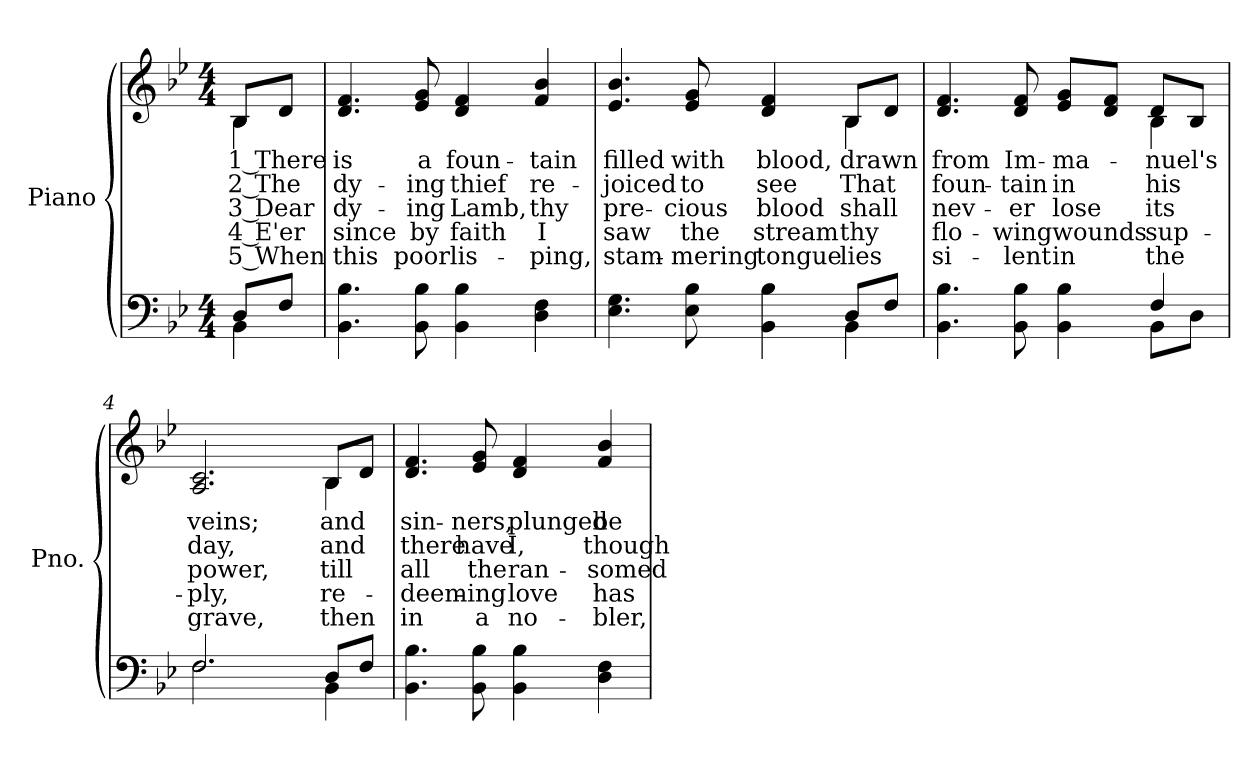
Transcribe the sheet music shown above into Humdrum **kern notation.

**kern	**kern	**text	**text	**text	**text	**text
*part2	*part1	*part1	*part1	*part1	*part1	*part1
*staff2	*staff1	*staff1	*staff1	*staff1	*staff1	*staff1
*I"Piano	*I"Piano	*	*	*	*	*
*I'Pno.	*I'Pno.	*	*	*	*	*
!!LO:PB:g=z
*clefF4	*clefG2	*	*	*	*	*
*k[b-e-]	*k[b-e-]	*	*	*	*	*
*B-:	*B-:	*	*	*	*	*
*M4/4	*M4/4	*	*	*	*	*
=	=	=	=	=	=	=
*^	*	*	*	*	*	*
!	!	!	!LO:LY:b:color=#000000	!LO:LY:b:color=#000000	!LO:LY:b:color=#000000	!LO:LY:b:color=#000000	!LO:LY:b:color=#000000
*	*	*^	*	*	*	*	*
8Di/L	4BB-i\	8B-i/L	4B-i\	1 There	2 The	3 Dear	4 E'er	5 When
8Fi/J	.	8di/J	.	.	.	.	.	.
*v	*v	*	*	*	*	*	*	*
*	*v	*v	*	*	*	*	*
=1	=1	=1	=1	=1	=1	=1
!	!	!LO:LY:b:color=#000000	!LO:LY:b:color=#000000	!LO:LY:b:color=#000000	!LO:LY:b:color=#000000	!LO:LY:b:color=#000000
4.BB-i\ 4.B-i	4.di/ 4.fi	is	dy-	dy-	-since	this
!	!	!LO:LY:b:color=#000000	!LO:LY:b:color=#000000	!LO:LY:b:color=#000000	!LO:LY:b:color=#000000	!LO:LY:b:color=#000000
8BB-i\ 8B-i	8e-i/ 8gi	a	-ing	ing	by	poor
!	!	!LO:LY:b:color=#000000	!LO:LY:b:color=#000000	!LO:LY:b:color=#000000	!LO:LY:b:color=#000000	!LO:LY:b:color=#000000
4BB-i\ 4B-i	4di/ 4fi	foun-	thief	Lamb,	faith	lis-
!	!	!LO:LY:b:color=#000000	!LO:LY:b:color=#000000	!LO:LY:b:color=#000000	!LO:LY:b:color=#000000	!LO:LY:b:color=#000000
4Di\ 4Fi	4fi/ 4b-i	-tain	re-	-thy	I	ping,
=2	=2	=2	=2	=2	=2	=2
*^	*	*	*	*	*	*
!	!	!	!LO:LY:b:color=#000000	!LO:LY:b:color=#000000	!LO:LY:b:color=#000000	!LO:LY:b:color=#000000	!LO:LY:b:color=#000000
*	*	*^	*	*	*	*	*
4.E-i\ 4.Gi	2ryy	4.e-i/ 4.b-i	2ryy	filled	-joiced	pre-	-saw	stam-
!	!	!	!	!LO:LY:b:color=#000000	!LO:LY:b:color=#000000	!LO:LY:b:color=#000000	!LO:LY:b:color=#000000	!LO:LY:b:color=#000000
8E-i\ 8B-i	.	8e-i/ 8gi	.	with	to	-cious	the	mering
!	!	!	!	!LO:LY:b:color=#000000	!LO:LY:b:color=#000000	!LO:LY:b:color=#000000	!LO:LY:b:color=#000000	!LO:LY:b:color=#000000
4BB-i\ 4B-i	4ryy	4di/ 4fi	4ryy	blood,	see	blood	stream	tongue
!	!	!	!	!LO:LY:b:color=#000000	!LO:LY:b:color=#000000	!LO:LY:b:color=#000000	!LO:LY:b:color=#000000	!LO:LY:b:color=#000000
8Di/L	4BB-i\	8B-i/L	4B-i\	drawn	That	shall	thy	lies
8Fi/J	.	8di/J	.	.	.	.	.	.
!!LO:LB:g=z	!!
=3	=3	=3	=3	=3	=3	=3	=3	=3
!	!	!	!	!LO:LY:b:color=#000000	!LO:LY:b:color=#000000	!LO:LY:b:color=#000000	!LO:LY:b:color=#000000	!LO:LY:b:color=#000000
4.BB-i\ 4.B-i	2ryy	4.di/ 4.fi	2ryy	from	foun-	nev-	-flo-	-si-
!	!	!	!	!LO:LY:b:color=#000000	!LO:LY:b:color=#000000	!LO:LY:b:color=#000000	!LO:LY:b:color=#000000	!LO:LY:b:color=#000000
8BB-i\ 8B-i	.	8di/ 8fi	.	Im-	-tain	-er	wing	lent
!	!	!	!	!LO:LY:b:color=#000000	!LO:LY:b:color=#000000	!LO:LY:b:color=#000000	!LO:LY:b:color=#000000	!LO:LY:b:color=#000000
4BB-i\ 4B-i	4ryy	8e-i/ 8gi/L	4ryy	-ma-	in	lose	wounds	in
.	.	8di/ 8fi/J	.	.	.	.	.	.
!	!	!	!	!LO:LY:b:color=#000000	!LO:LY:b:color=#000000	!LO:LY:b:color=#000000	!LO:LY:b:color=#000000	!LO:LY:b:color=#000000
4Fi/	8BB-i\L	8di/L	4B-i\	-nuel's	his	its	sup-	-the
.	8Di\J	8B-i/J	.	.	.	.	.	.
=4	=4	=4	=4	=4	=4	=4	=4	=4
!	!	!	!	!LO:LY:b:color=#000000	!LO:LY:b:color=#000000	!LO:LY:b:color=#000000	!LO:LY:b:color=#000000	!LO:LY:b:color=#000000
2.Fi/	2.Fi\	2.Ai/ 2.ci	2ryy	veins;	day,	power,	ply,	grave,
.	.	.	4ryy	.	.	.	.	.
!	!	!	!	!LO:LY:b:color=#000000	!LO:LY:b:color=#000000	!LO:LY:b:color=#000000	!LO:LY:b:color=#000000	!LO:LY:b:color=#000000
8Di/L	4BB-i\	8B-i/L	4B-i\	and	and	till	re-	-then
8Fi/J	.	8di/J	.	.	.	.	.	.
*v	*v	*	*	*	*	*	*	*
*	*v	*v	*	*	*	*	*
=5	=5	=5	=5	=5	=5	=5
!	!	!LO:LY:b:color=#000000	!LO:LY:b:color=#000000	!LO:LY:b:color=#000000	!LO:LY:b:color=#000000	!LO:LY:b:color=#000000
4.BB-i\ 4.B-i	4.di/ 4.fi	sin-	there	all	deem-	-in
!	!	!LO:LY:b:color=#000000	!LO:LY:b:color=#000000	!LO:LY:b:color=#000000	!LO:LY:b:color=#000000	!LO:LY:b:color=#000000
8BB-i\ 8B-i	8e-i/ 8gi	-ners,	have	the	ing	a
!	!	!LO:LY:b:color=#000000	!LO:LY:b:color=#000000	!LO:LY:b:color=#000000	!LO:LY:b:color=#000000	!LO:LY:b:color=#000000
4BB-i\ 4B-i	4di/ 4fi	plunged	I,	ran-	-love	no-
!	!	!LO:LY:b:color=#000000	!LO:LY:b:color=#000000	!LO:LY:b:color=#000000	!LO:LY:b:color=#000000	!LO:LY:b:color=#000000
4Di\ 4Fi	4fi/ 4b-i	be-	though	-somed	has	bler,
=	=	=	=	=	=	=
*-	*-	*-	*-	*-	*-	*-
